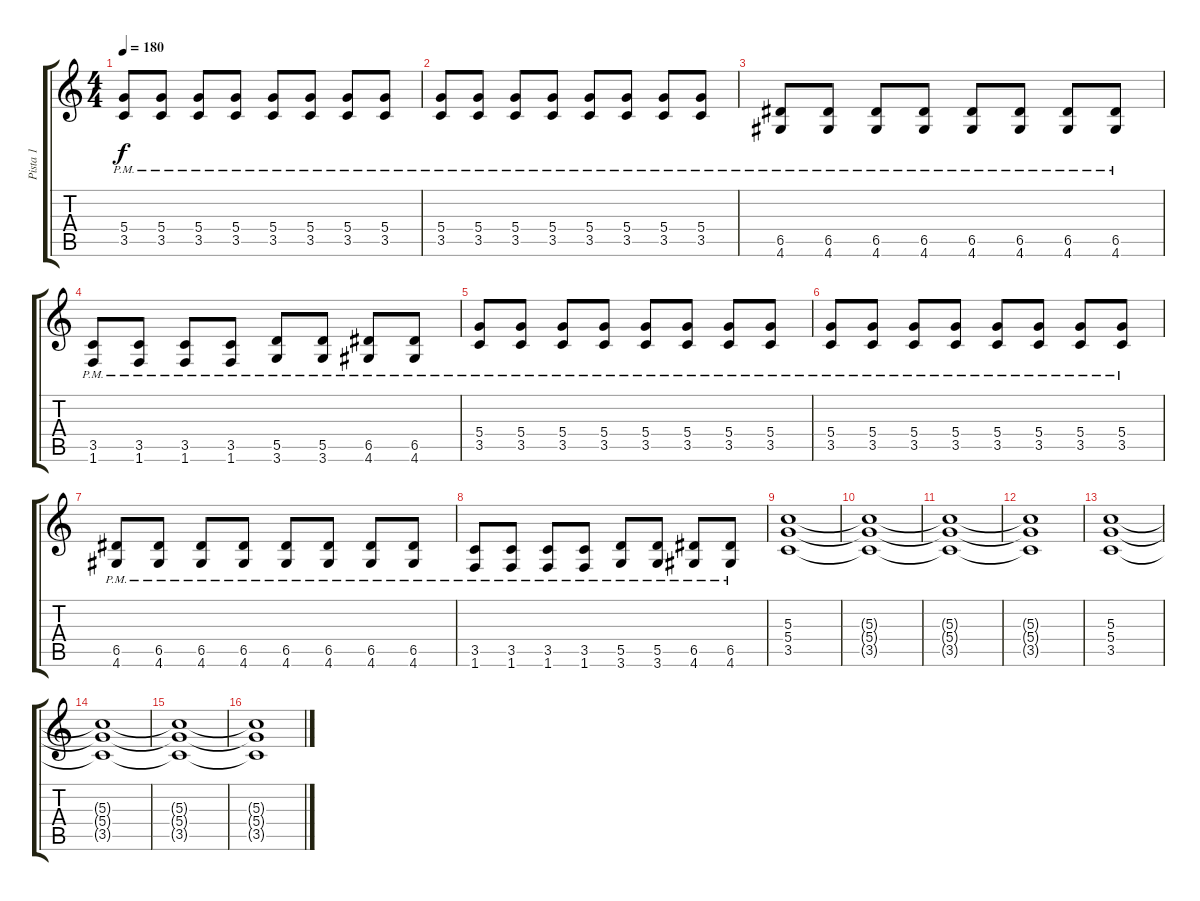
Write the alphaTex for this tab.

\track ("Pista 1" "Pista 1") {instrument distortionguitar}
\staff {score tabs}
\tuning (E4 B3 G3 D3 A2 E2) {hide}
\ts (4 4)
\tempo 180
\clef g2
\ks c
(5.4{pm} 3.5{pm}).8{dy f} (5.4{pm} 3.5{pm}).8 (5.4{pm} 3.5{pm}).8 (5.4{pm} 3.5{pm}).8 (5.4{pm} 3.5{pm}).8 (5.4{pm} 3.5{pm}).8 (5.4{pm} 3.5{pm}).8 (5.4{pm} 3.5{pm}).8 |
(5.4{pm} 3.5{pm}).8 (5.4{pm} 3.5{pm}).8 (5.4{pm} 3.5{pm}).8 (5.4{pm} 3.5{pm}).8 (5.4{pm} 3.5{pm}).8 (5.4{pm} 3.5{pm}).8 (5.4{pm} 3.5{pm}).8 (5.4{pm} 3.5{pm}).8 |
(6.5{pm} 4.6{pm}).8 (6.5{pm} 4.6{pm}).8 (6.5{pm} 4.6{pm}).8 (6.5{pm} 4.6{pm}).8 (6.5{pm} 4.6{pm}).8 (6.5{pm} 4.6{pm}).8 (6.5{pm} 4.6{pm}).8 (6.5{pm} 4.6{pm}).8 |
(3.5{pm} 1.6{pm}).8 (3.5{pm} 1.6{pm}).8 (3.5{pm} 1.6{pm}).8 (3.5{pm} 1.6{pm}).8 (5.5{pm} 3.6{pm}).8 (5.5{pm} 3.6{pm}).8 (6.5{pm} 4.6{pm}).8 (6.5{pm} 4.6{pm}).8 |
(5.4{pm} 3.5{pm}).8 (5.4{pm} 3.5{pm}).8 (5.4{pm} 3.5{pm}).8 (5.4{pm} 3.5{pm}).8 (5.4{pm} 3.5{pm}).8 (5.4{pm} 3.5{pm}).8 (5.4{pm} 3.5{pm}).8 (5.4{pm} 3.5{pm}).8 |
(5.4{pm} 3.5{pm}).8 (5.4{pm} 3.5{pm}).8 (5.4{pm} 3.5{pm}).8 (5.4{pm} 3.5{pm}).8 (5.4{pm} 3.5{pm}).8 (5.4{pm} 3.5{pm}).8 (5.4{pm} 3.5{pm}).8 (5.4{pm} 3.5{pm}).8 |
(6.5{pm} 4.6{pm}).8 (6.5{pm} 4.6{pm}).8 (6.5{pm} 4.6{pm}).8 (6.5{pm} 4.6{pm}).8 (6.5{pm} 4.6{pm}).8 (6.5{pm} 4.6{pm}).8 (6.5{pm} 4.6{pm}).8 (6.5{pm} 4.6{pm}).8 |
(3.5{pm} 1.6{pm}).8 (3.5{pm} 1.6{pm}).8 (3.5{pm} 1.6{pm}).8 (3.5{pm} 1.6{pm}).8 (5.5{pm} 3.6{pm}).8 (5.5{pm} 3.6{pm}).8 (6.5{pm} 4.6{pm}).8 (6.5{pm} 4.6{pm}).8 |
(5.3 5.4 3.5).1 |
(5.3{t} 5.4{t} 3.5{t}).1 |
(5.3{t} 5.4{t} 3.5{t}).1 |
(5.3{t} 5.4{t} 3.5{t}).1 |
(5.3 5.4 3.5).1 |
(5.3{t} 5.4{t} 3.5{t}).1 |
(5.3{t} 5.4{t} 3.5{t}).1 |
(5.3{t} 5.4{t} 3.5{t}).1
